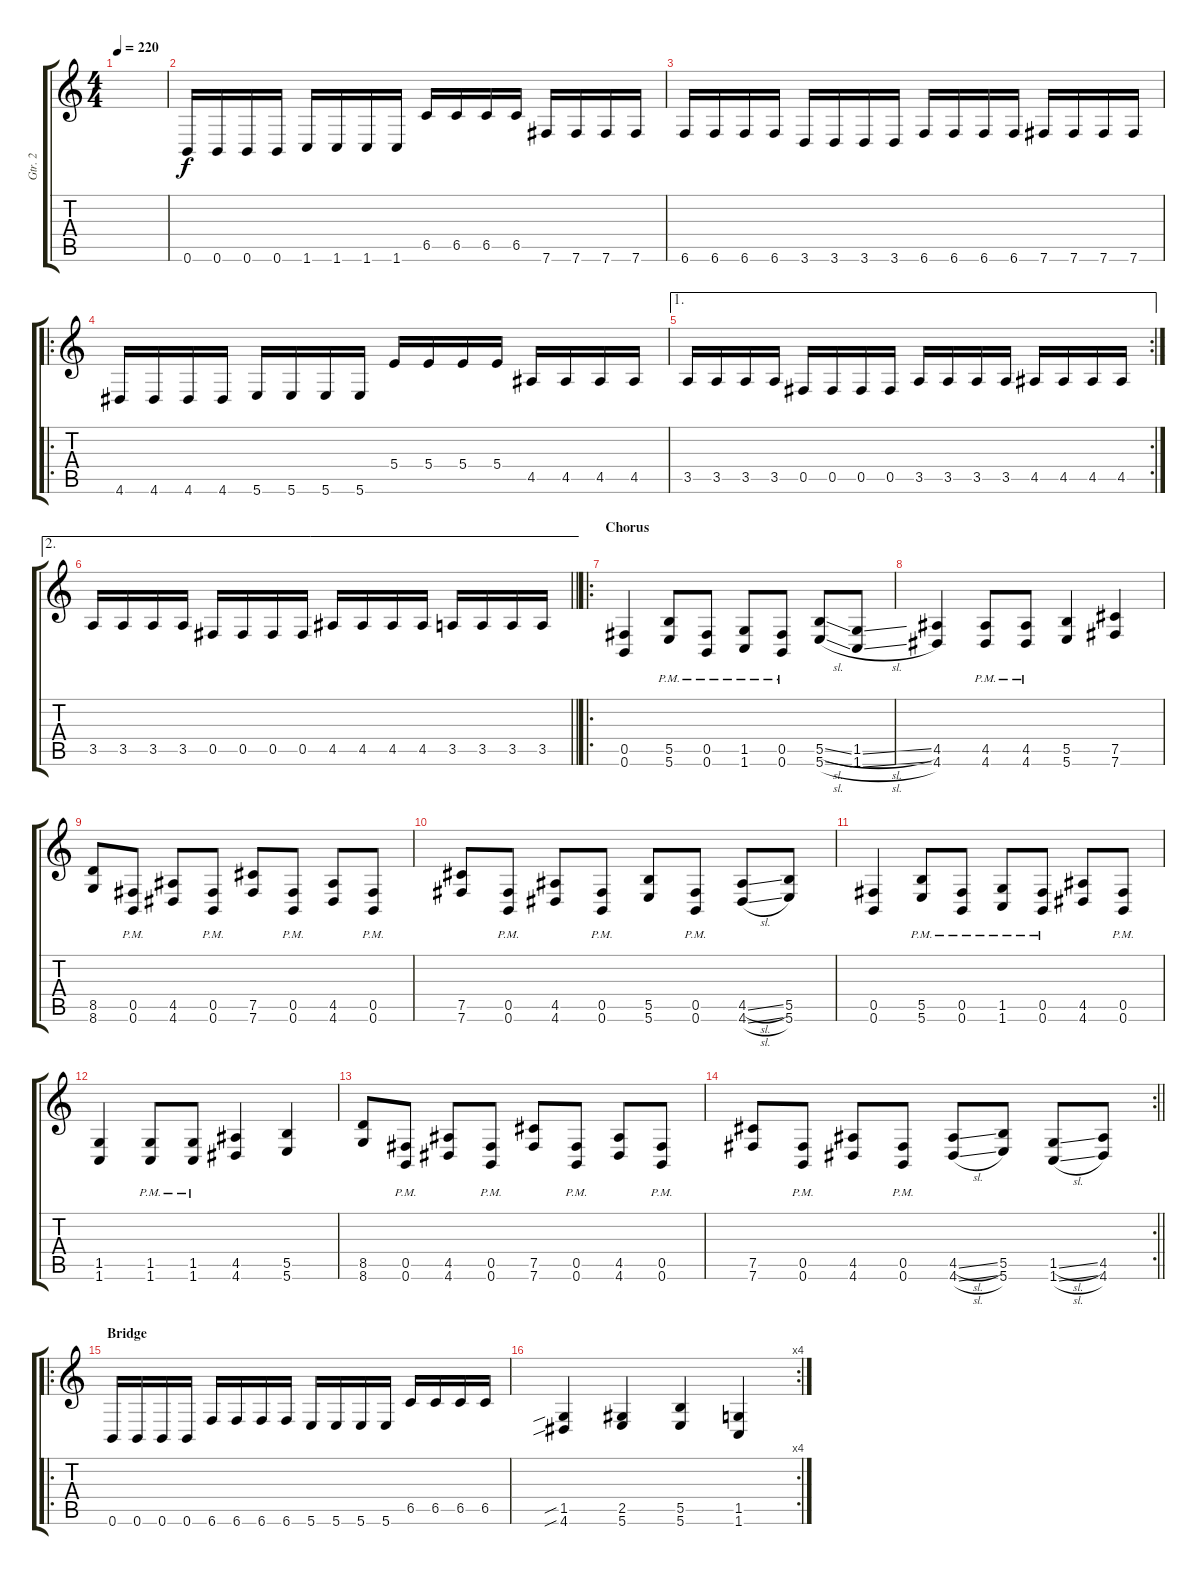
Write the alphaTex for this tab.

\track ("Gtr. 2" "Gtr. 2") {instrument distortionguitar}
\staff {score tabs}
\tuning (Db4 Ab3 E3 B2 Gb2 B1) {hide}
\ts (4 4)
\tempo 220
\clef g2
\ks c
|
0.6.16 0.6.16 0.6.16 0.6.16 1.6.16 1.6.16 1.6.16 1.6.16 6.5.16 6.5.16 6.5.16 6.5.16 7.6.16 7.6.16 7.6.16 7.6.16 |
6.6.16 6.6.16 6.6.16 6.6.16 3.6.16 3.6.16 3.6.16 3.6.16 6.6.16 6.6.16 6.6.16 6.6.16 7.6.16 7.6.16 7.6.16 7.6.16 |
\ro
4.6.16 4.6.16 4.6.16 4.6.16 5.6.16 5.6.16 5.6.16 5.6.16 5.4.16 5.4.16 5.4.16 5.4.16 4.5.16 4.5.16 4.5.16 4.5.16 |
\ae 1
\rc 2
3.5.16 3.5.16 3.5.16 3.5.16 0.5.16 0.5.16 0.5.16 0.5.16 3.5.16 3.5.16 3.5.16 3.5.16 4.5.16 4.5.16 4.5.16 4.5.16 |
\ae 2
\barLineRight lightlight
3.5.16 3.5.16 3.5.16 3.5.16 0.5.16 0.5.16 0.5.16 0.5.16 4.5.16 4.5.16 4.5.16 4.5.16 3.5.16 3.5.16 3.5.16 3.5.16 |
\ro
\section ("" "Chorus")
(0.5 0.6).4 (5.5{pm} 5.6{pm}).8 (0.5{pm} 0.6{pm}).8 (1.5{pm} 1.6{pm}).8 (0.5{pm} 0.6{pm}).8 (5.5{sl} 5.6{sl}).8 (1.5{sl} 1.6{sl}).8 |
(4.5 4.6).4 (4.5{pm} 4.6{pm}).8 (4.5{pm} 4.6{pm}).8 (5.5 5.6).4 (7.5 7.6).4 |
(8.5 8.6).8 (0.5{pm} 0.6{pm}).8 (4.5 4.6).8 (0.5{pm} 0.6{pm}).8 (7.5 7.6).8 (0.5{pm} 0.6{pm}).8 (4.5 4.6).8 (0.5{pm} 0.6).8 |
(7.5 7.6).8 (0.5{pm} 0.6{pm}).8 (4.5 4.6).8 (0.5{pm} 0.6{pm}).8 (5.5 5.6).8 (0.5{pm} 0.6{pm}).8 (4.5{sl} 4.6{sl}).8 (5.5 5.6).8 |
(0.5 0.6).4 (5.5{pm} 5.6{pm}).8 (0.5 0.6{pm}).8 (1.5 1.6{pm}).8 (0.5 0.6{pm}).8 (4.5 4.6).8 (0.5{pm} 0.6{pm}).8 |
(1.5 1.6).4 (1.5{pm} 1.6{pm}).8 (1.5{pm} 1.6{pm}).8 (4.5 4.6).4 (5.5 5.6).4 |
(8.5 8.6).8 (0.5{pm} 0.6{pm}).8 (4.5 4.6).8 (0.5{pm} 0.6{pm}).8 (7.5 7.6).8 (0.5{pm} 0.6{pm}).8 (4.5 4.6).8 (0.5{pm} 0.6).8 |
\rc 2
\barLineRight lightlight
(7.5 7.6).8 (0.5{pm} 0.6{pm}).8 (4.5 4.6).8 (0.5{pm} 0.6{pm}).8 (4.5{sl} 4.6{sl}).8 (5.5 5.6).8 (1.5{sl} 1.6{sl}).8 (4.5 4.6).8 |
\ro
\section ("" "Bridge")
0.6.16 0.6.16 0.6.16 0.6.16 6.6.16 6.6.16 6.6.16 6.6.16 5.6.16 5.6.16 5.6.16 5.6.16 6.5.16 6.5.16 6.5.16 6.5.16 |
\rc 4
(1.5{sib} 4.6{sib}).4 (2.5 5.6).4 (5.5 5.6).4 (1.5 1.6).4
